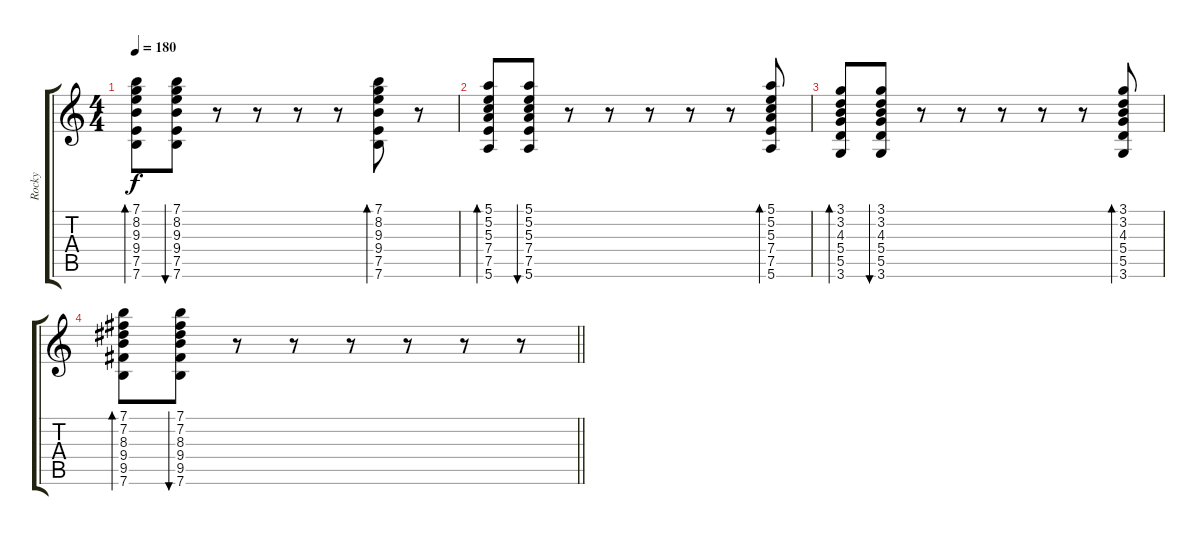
\track ("Rocky" "Rocky") {instrument electricguitarclean}
\staff {score tabs}
\tuning (E4 B3 G3 D3 A2 E2) {hide}
\ts (4 4)
\tempo 180
\clef g2
\ks c
(7.1 8.2 9.3 9.4 7.5 7.6).8{bd 30 dy f} (7.1 8.2 9.3 9.4 7.5 7.6).8{bu 30} r.8 r.8 r.8 r.8 (7.1 8.2 9.3 9.4 7.5 7.6).8{bd 30} r.8 |
(5.1 5.2 5.3 7.4 7.5 5.6).8{bd 30} (5.1 5.2 5.3 7.4 7.5 5.6).8{bu 30} r.8 r.8 r.8 r.8 r.8 (5.1 5.2 5.3 7.4 7.5 5.6).8{bd 30} |
(3.1 3.2 4.3 5.4 5.5 3.6).8{bd 30} (3.1 3.2 4.3 5.4 5.5 3.6).8{bu 30} r.8 r.8 r.8 r.8 r.8 (3.1 3.2 4.3 5.4 5.5 3.6).8{bd 30} |
\barLineRight lightlight
(7.1 7.2 8.3 9.4 9.5 7.6).8{bd 30} (7.1 7.2 8.3 9.4 9.5 7.6).8{bu 30} r.8 r.8 r.8 r.8 r.8 r.8
